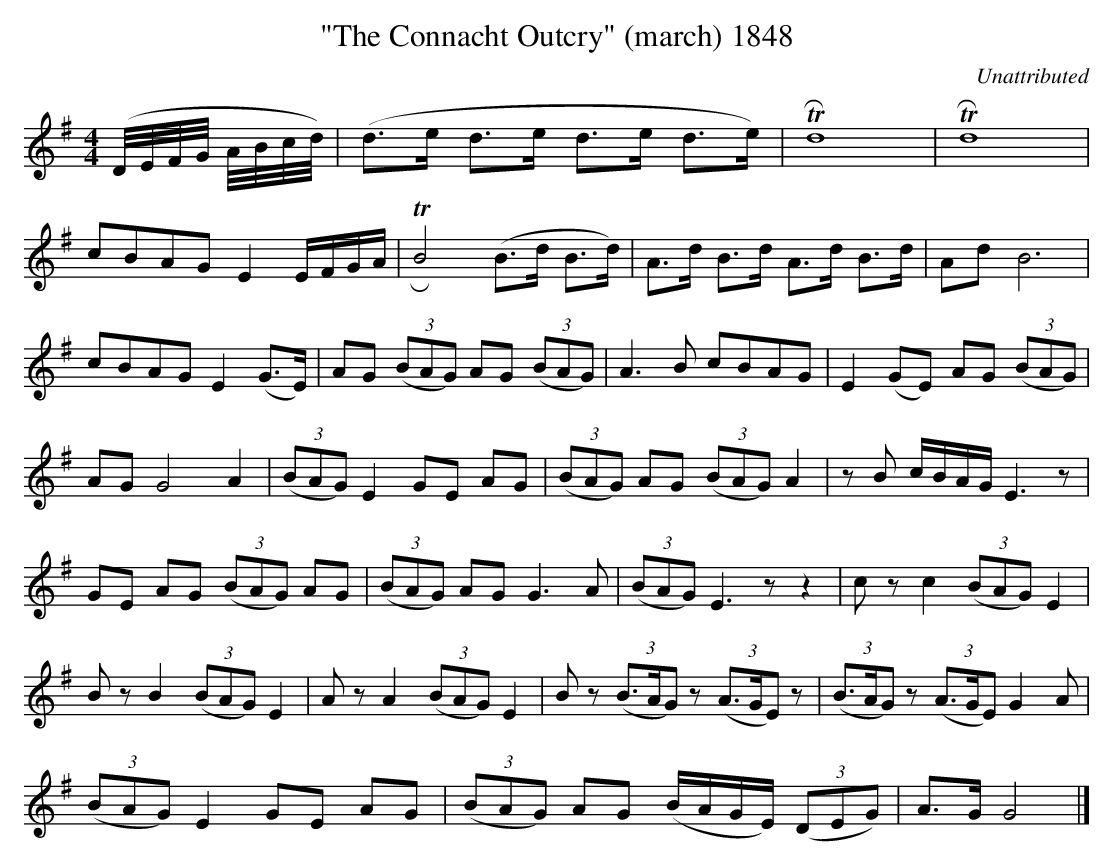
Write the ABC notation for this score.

X:1
T:"The Connacht Outcry" (march) 1848
C:Unattributed
BRENNAN July 2003 (HTTP://WWW.SOSYOURMOM.COM)
M:4/4
L:1/8
K:G
(D/4E/4F/4G/4 A/4B/4c/4d/4)|(d3/2e/2 d3/2e/2 d3/2e/2 d3/2e/2)|TRd8| TRd8|
cBAG E2E/2F/2G/2A/2|TRB4(B3/2d/2 B3/2d/2)|A3/2d/2 B3/2d/2 A3/2d/2 B3/2d/2|Ad B6|
cBAG E2(G3/2E/2)|AG  (3(BAG) AG  (3(BAG)|A3B cBAG|E2(GE) AG  (3(BAG)|
AG G4A2|(3(BAG) E2GE AG|(3(BAG) AG  (3(BAG) A2|zB c/2B/2A/2G/2 E3z|
GE AG  (3(BAG) AG|(3(BAG) AG G3A|(3(BAG) E3zz2|c zc2 (3(BAG) E2|
B zB2 (3(BAG) E2|A zA2 (3(BAG) E2|B z (3(B3/2A/2G) z (3(A3/2G/2E) z|(3(B3/2A/2G) z (3(A3/2G/2E) G2A|
(3(BAG) E2GE AG|(3(BAG) AG (B/2A/2G/2E/2)  (3(DEG)|A3/2G/2 G4|]
